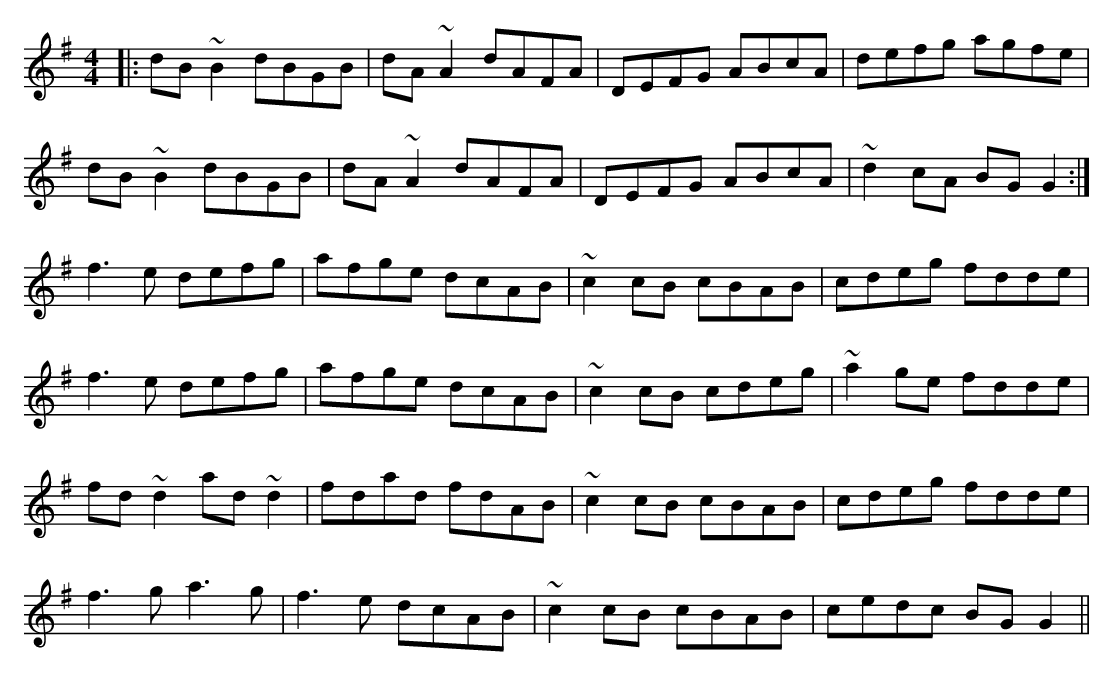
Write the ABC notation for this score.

X:1
M:4/4
K:G
|:dB~B2 dBGB|dA ~A2 dAFA|DEFG ABcA|defg agfe|
dB~B2 dBGB|dA ~A2 dAFA|DEFG ABcA|~d2 cA BG G2 :|
f3e defg|afge dcAB|~c2cB cBAB|cdeg fdde|
f3e defg|afge dcAB|~c2cB cdeg|~a2 ge fdde|
fd ~d2 ad ~d2|fdad fdAB|~c2cB cBAB| cdeg fdde|
f3g a3g|f3e dcAB|~c2cB cBAB|cedc BGG2||
